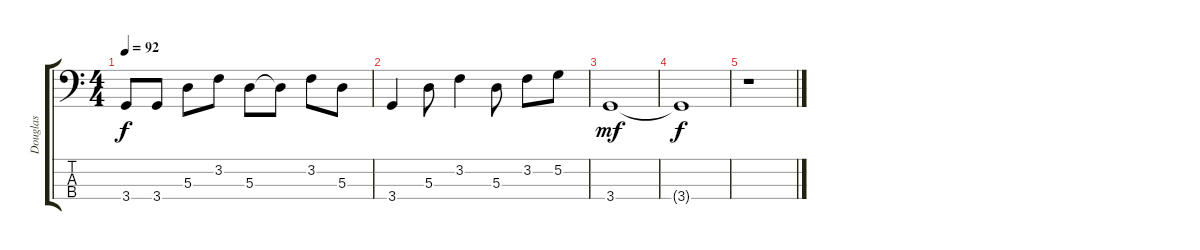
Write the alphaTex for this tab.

\track ("Douglas" "Douglas") {instrument electricbassfinger}
\staff {score tabs}
\tuning (G2 D2 A1 E1) {hide}
\ts (4 4)
\tempo 92
\clef f4
\ks c
3.4.8{dy f} 3.4.8 5.3.8 3.2.8 5.3.8 5.3{t}.8 3.2.8 5.3.8 |
3.4.4 5.3.8 3.2.4 5.3.8 3.2.8 5.2.8 |
3.4.1{dy mf} |
3.4{t}.1{dy f} |
r.1
